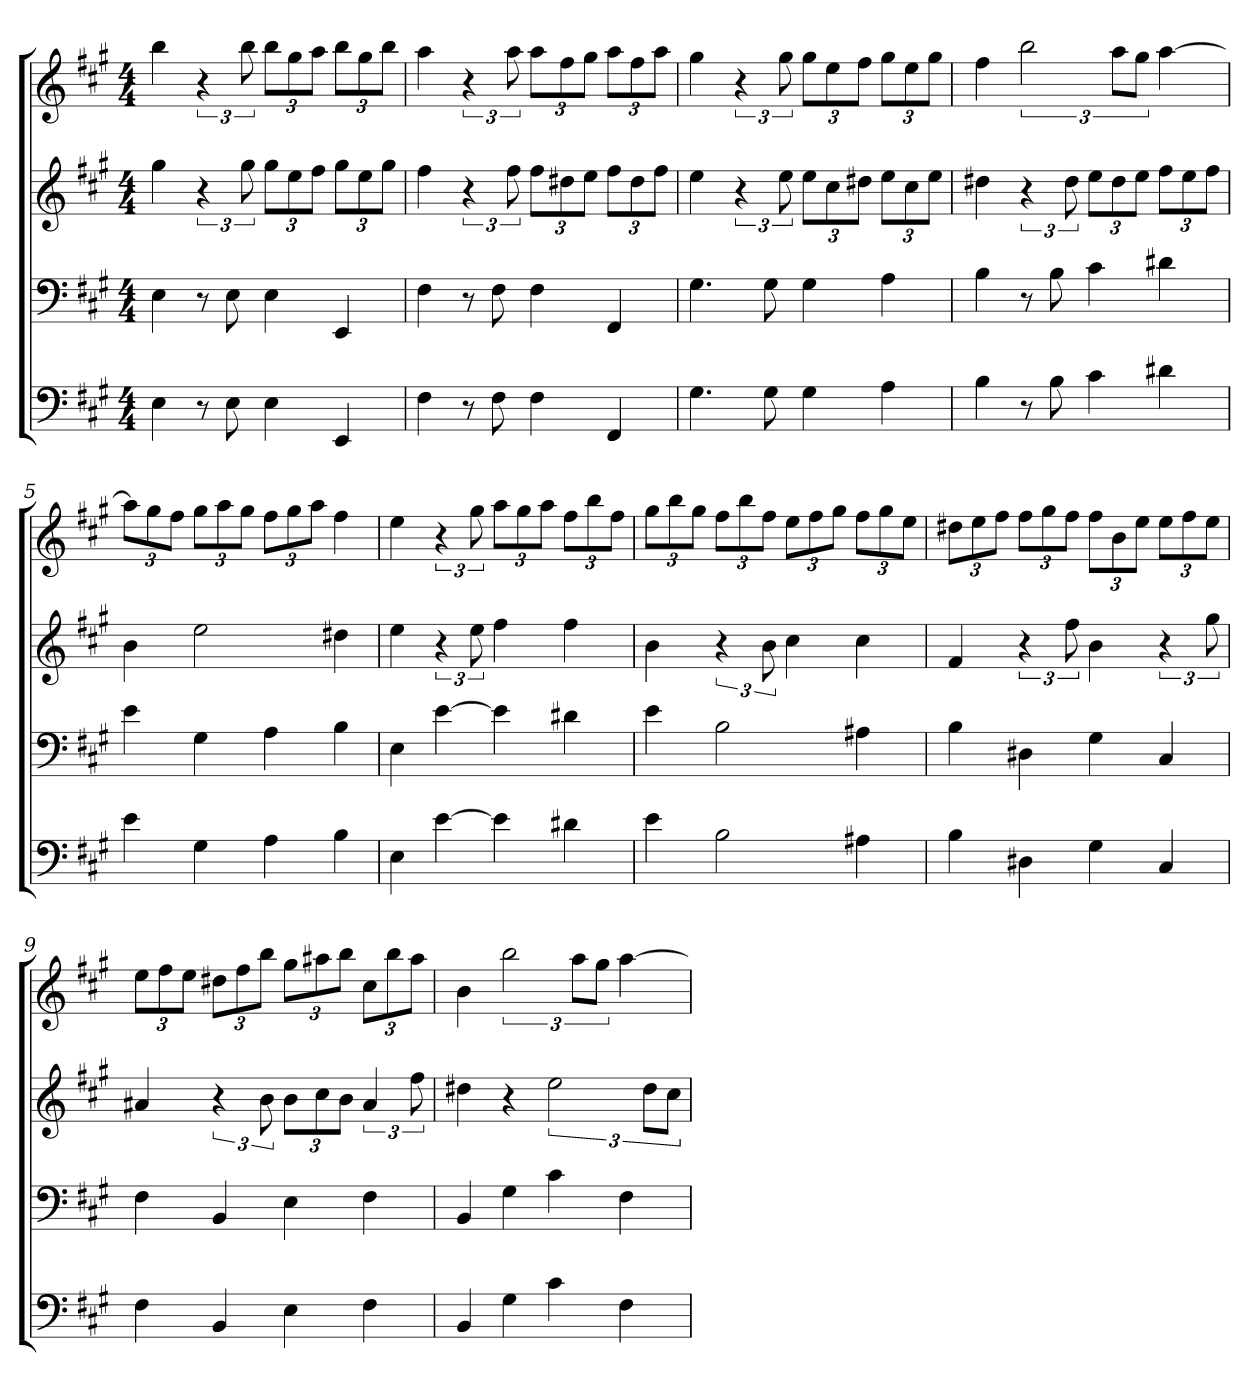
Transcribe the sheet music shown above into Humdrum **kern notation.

**kern	**kern	**kern	**kern
*part4	*part3	*part2	*part1
*staff4	*staff3	*staff2	*staff1
*k[f#c#g#]	*k[f#c#g#]	*k[f#c#g#]	*k[f#c#g#]
*A:	*A:	*A:	*A:
*M4/4	*M4/4	*M4/4	*M4/4
=1	=1	=1	=1
4E	4E	4gg#	4bb
8r	8r	6r	6r
8E	8E	.	.
.	.	12gg#	12bb
4E	4E	12gg#L	12bbL
.	.	12ee	12gg#
.	.	12ff#J	12aaJ
4EE	4EE	12gg#L	12bbL
.	.	12ee	12gg#
.	.	12gg#J	12bbJ
=2	=2	=2	=2
4F#	4F#	4ff#	4aa
8r	8r	6r	6r
8F#	8F#	.	.
.	.	12ff#	12aa
4F#	4F#	12ff#L	12aaL
.	.	12dd#X	12ff#
.	.	12eeJ	12gg#J
4FF#	4FF#	12ff#L	12aaL
.	.	12dd#	12ff#
.	.	12ff#J	12aaJ
=3	=3	=3	=3
4.G#	4.G#	4ee	4gg#
.	.	6r	6r
8G#	8G#	.	.
.	.	12ee	12gg#
4G#	4G#	12eeL	12gg#L
.	.	12cc#	12ee
.	.	12dd#XJ	12ff#J
4A	4A	12eeL	12gg#L
.	.	12cc#	12ee
.	.	12eeJ	12gg#J
=4	=4	=4	=4
4B	4B	4dd#X	4ff#
8r	8r	6r	3bb
8B	8B	.	.
.	.	12dd#	.
4c#	4c#	12eeL	.
.	.	12dd#	12aaL
.	.	12eeJ	12gg#J
4d#X	4d#X	12ff#L	[4aa
.	.	12ee	.
.	.	12ff#J	.
=5	=5	=5	=5
4e	4e	4b	12aaL]
.	.	.	12gg#
.	.	.	12ff#J
4G#	4G#	2ee	12gg#L
.	.	.	12aa
.	.	.	12gg#J
4A	4A	.	12ff#L
.	.	.	12gg#
.	.	.	12aaJ
4B	4B	4dd#X	4ff#
=6	=6	=6	=6
4E	4E	4ee	4ee
[4e	[4e	6r	6r
.	.	12ee	12gg#
4e]	4e]	4ff#	12aaL
.	.	.	12gg#
.	.	.	12aaJ
4d#X	4d#X	4ff#	12ff#L
.	.	.	12bb
.	.	.	12ff#J
=7	=7	=7	=7
4e	4e	4b	12gg#L
.	.	.	12bb
.	.	.	12gg#J
2B	2B	6r	12ff#L
.	.	.	12bb
.	.	12b	12ff#J
.	.	4cc#	12eeL
.	.	.	12ff#
.	.	.	12gg#J
4A#X	4A#X	4cc#	12ff#L
.	.	.	12gg#
.	.	.	12eeJ
=8	=8	=8	=8
4B	4B	4f#	12dd#XL
.	.	.	12ee
.	.	.	12ff#J
4D#X	4D#X	6r	12ff#L
.	.	.	12gg#
.	.	12ff#	12ff#J
4G#	4G#	4b	12ff#L
.	.	.	12b
.	.	.	12eeJ
4C#	4C#	6r	12eeL
.	.	.	12ff#
.	.	12gg#	12eeJ
=9	=9	=9	=9
4F#	4F#	4a#X	12eeL
.	.	.	12ff#
.	.	.	12eeJ
4BB	4BB	6r	12dd#XL
.	.	.	12ff#
.	.	12b	12bbJ
4E	4E	12bL	12gg#L
.	.	12cc#	12aa#X
.	.	12bJ	12bbJ
4F#	4F#	6a#	12cc#L
.	.	.	12bb
.	.	12ff#	12aa#J
=10	=10	=10	=10
4BB	4BB	4dd#X	4b
4G#	4G#	4r	3bb
4c#	4c#	3ee	.
.	.	.	12aaL
.	.	.	12gg#J
4F#	4F#	.	[4aa
.	.	12dd#L	.
.	.	12cc#J	.
=	=	=	=
*-	*-	*-	*-
